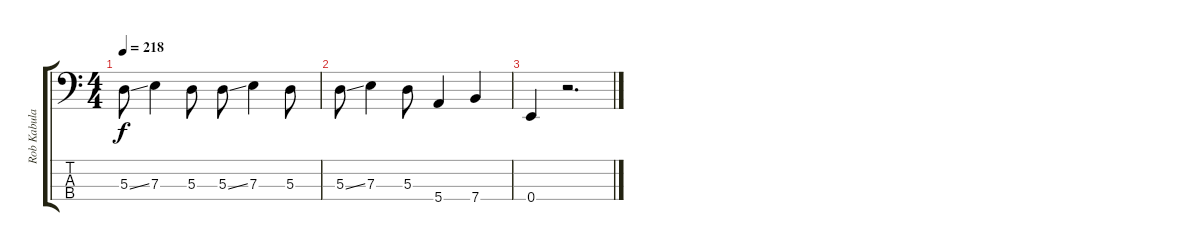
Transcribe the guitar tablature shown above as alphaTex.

\track ("Rob Kabula" "Rob Kabula") {instrument electricbasspick}
\staff {score tabs}
\tuning (G2 D2 A1 E1) {hide}
\ts (4 4)
\section ("" "")
\tempo 218
\clef f4
\ks c
5.3{ss}.8{dy f} 7.3.4 5.3.8 5.3{ss}.8 7.3.4 5.3.8 |
5.3{ss}.8 7.3.4 5.3.8 5.4.4 7.4.4 |
0.4.4 r.2{d}
